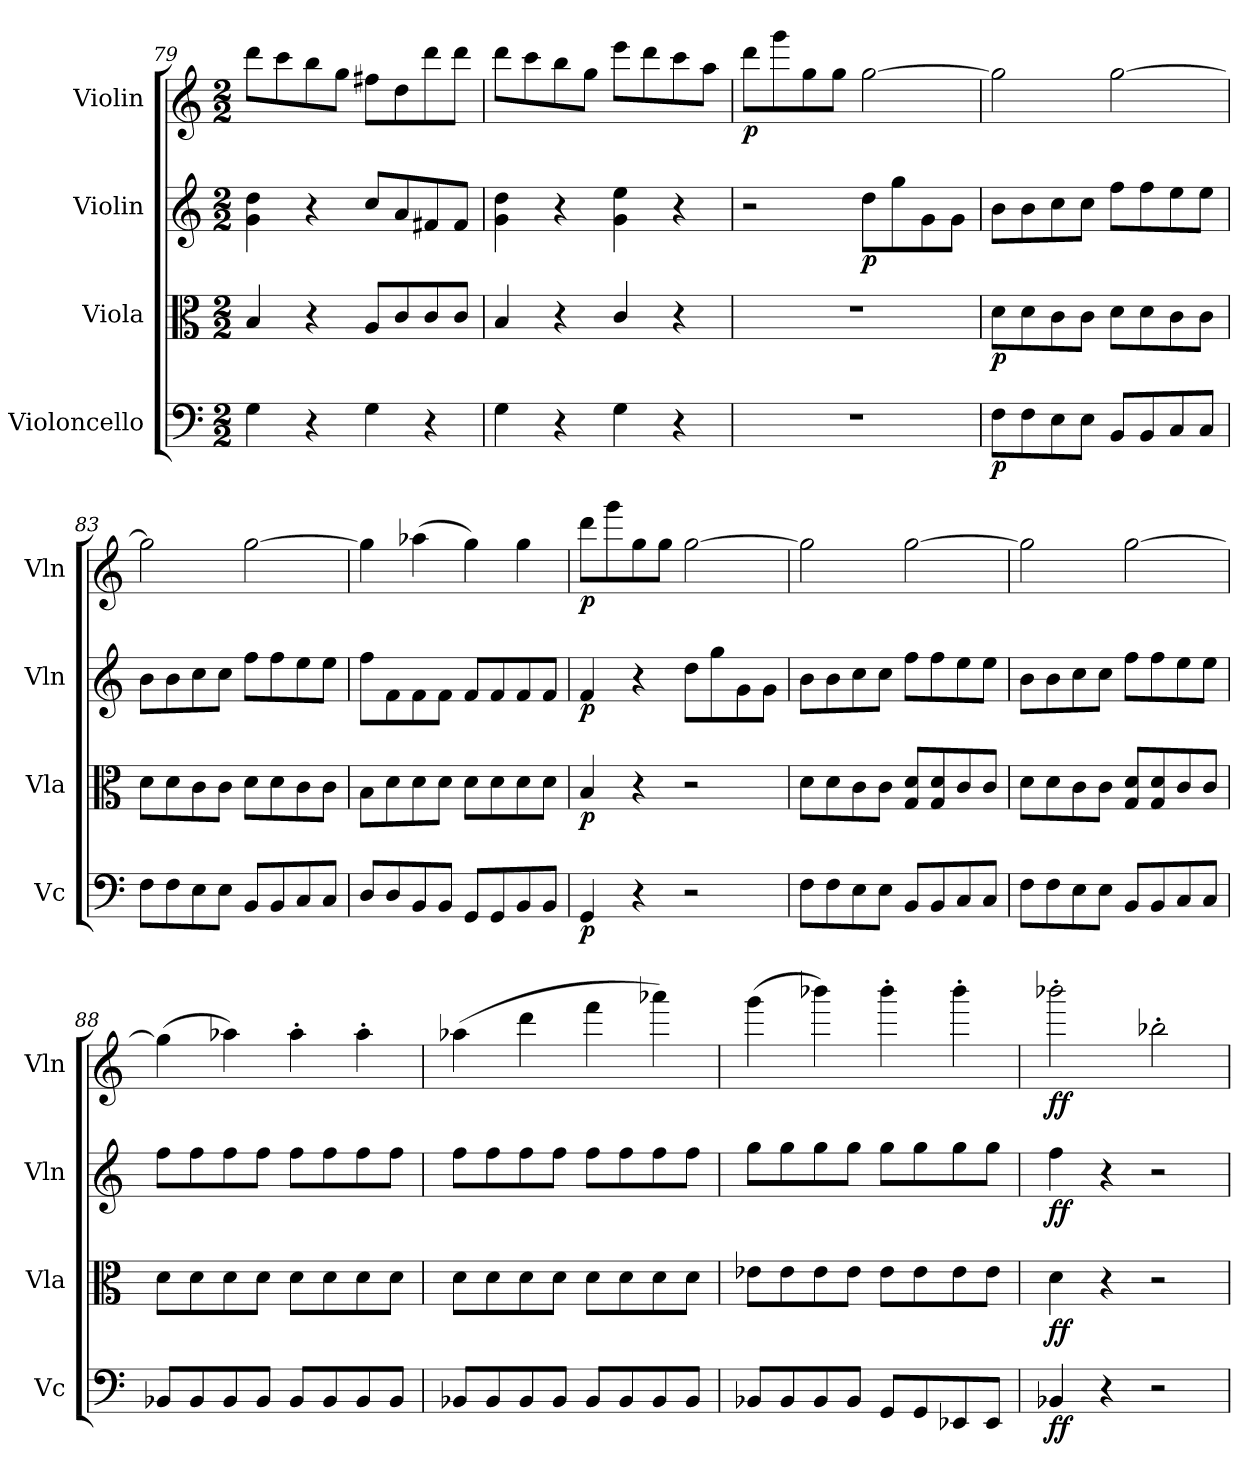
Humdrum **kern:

**kern	**dynam	**kern	**dynam	**kern	**dynam	**kern	**dynam
*part4	*part4	*part3	*part3	*part2	*part2	*part1	*part1
*staff4	*staff4	*staff3	*staff3	*staff2	*staff2	*staff1	*staff1
*I"Violoncello	*	*I"Viola	*	*I"Violin	*	*I"Violin	*
*I'Vc	*	*I'Vla	*	*I'Vln	*	*I'Vln	*
*clefF4	*	*clefC3	*	*clefG2	*	*clefG2	*
*k[]	*	*k[]	*	*k[]	*	*k[]	*
*C:	*	*C:	*	*C:	*	*C:	*
*M2/2	*	*M2/2	*	*M2/2	*	*M2/2	*
=79	=79	=79	=79	=79	=79	=79	=79
4G\	.	4B/	.	4g\ 4dd\	.	8ddd\L	.
.	.	.	.	.	.	8ccc\	.
4r	.	4r	.	4r	.	8bb\	.
.	.	.	.	.	.	8gg\J	.
4G\	.	8A/L	.	8cc/L	.	8ff#X\L	.
.	.	8c/	.	8a/	.	8dd\	.
4r	.	8c/	.	8f#X/	.	8ddd\	.
.	.	8c/J	.	8f#/J	.	8ddd\J	.
=80	=80	=80	=80	=80	=80	=80	=80
4G\	.	4B/	.	4g\ 4dd\	.	8ddd\L	.
.	.	.	.	.	.	8ccc\	.
4r	.	4r	.	4r	.	8bb\	.
.	.	.	.	.	.	8gg\J	.
4G\	.	4c/	.	4g\ 4ee\	.	8eee\L	.
.	.	.	.	.	.	8ddd\	.
4r	.	4r	.	4r	.	8ccc\	.
.	.	.	.	.	.	8aa\J	.
=81	=81	=81	=81	=81	=81	=81	=81
1r	.	1r	.	2r	.	8ddd\L	p
.	.	.	.	.	.	8ggg\	.
.	.	.	.	.	.	8gg\	.
.	.	.	.	.	.	8gg\J	.
.	.	.	.	8dd\L	p	[2gg\	.
.	.	.	.	8gg\	.	.	.
.	.	.	.	8g\	.	.	.
.	.	.	.	8g\J	.	.	.
=82	=82	=82	=82	=82	=82	=82	=82
8F\L	p	8d\L	p	8b\L	.	2gg\]	.
8F\	.	8d\	.	8b\	.	.	.
8E\	.	8c\	.	8cc\	.	.	.
8E\J	.	8c\J	.	8cc\J	.	.	.
8BB/L	.	8d\L	.	8ff\L	.	[2gg\	.
8BB/	.	8d\	.	8ff\	.	.	.
8C/	.	8c\	.	8ee\	.	.	.
8C/J	.	8c\J	.	8ee\J	.	.	.
=83	=83	=83	=83	=83	=83	=83	=83
8F\L	.	8d\L	.	8b\L	.	2gg\]	.
8F\	.	8d\	.	8b\	.	.	.
8E\	.	8c\	.	8cc\	.	.	.
8E\J	.	8c\J	.	8cc\J	.	.	.
8BB/L	.	8d\L	.	8ff\L	.	[2gg\	.
8BB/	.	8d\	.	8ff\	.	.	.
8C/	.	8c\	.	8ee\	.	.	.
8C/J	.	8c\J	.	8ee\J	.	.	.
=84	=84	=84	=84	=84	=84	=84	=84
8D/L	.	8B\L	.	8ff\L	.	4gg\]	.
8D/	.	8d\	.	8f\	.	.	.
8BB/	.	8d\	.	8f\	.	(4aa-X\	.
8BB/J	.	8d\J	.	8f\J	.	.	.
8GG/L	.	8d\L	.	8f/L	.	4gg\)	.
8GG/	.	8d\	.	8f/	.	.	.
8BB/	.	8d\	.	8f/	.	4gg\	.
8BB/J	.	8d\J	.	8f/J	.	.	.
=85	=85	=85	=85	=85	=85	=85	=85
4GG/	p	4B/	p	4f/	p	8ddd\L	p
.	.	.	.	.	.	8ggg\	.
4r	.	4r	.	4r	.	8gg\	.
.	.	.	.	.	.	8gg\J	.
2r	.	2r	.	8dd\L	.	[2gg\	.
.	.	.	.	8gg\	.	.	.
.	.	.	.	8g\	.	.	.
.	.	.	.	8g\J	.	.	.
=86	=86	=86	=86	=86	=86	=86	=86
8F\L	.	8d\L	.	8b\L	.	2gg\]	.
8F\	.	8d\	.	8b\	.	.	.
8E\	.	8c\	.	8cc\	.	.	.
8E\J	.	8c\J	.	8cc\J	.	.	.
8BB/L	.	8G/ 8d/L	.	8ff\L	.	[2gg\	.
8BB/	.	8G/ 8d/	.	8ff\	.	.	.
8C/	.	8c/	.	8ee\	.	.	.
8C/J	.	8c/J	.	8ee\J	.	.	.
=87	=87	=87	=87	=87	=87	=87	=87
8F\L	.	8d\L	.	8b\L	.	2gg\]	.
8F\	.	8d\	.	8b\	.	.	.
8E\	.	8c\	.	8cc\	.	.	.
8E\J	.	8c\J	.	8cc\J	.	.	.
8BB/L	.	8G/ 8d/L	.	8ff\L	.	[2gg\	.
8BB/	.	8G/ 8d/	.	8ff\	.	.	.
8C/	.	8c/	.	8ee\	.	.	.
8C/J	.	8c/J	.	8ee\J	.	.	.
=88	=88	=88	=88	=88	=88	=88	=88
8BB-X/L	.	8d\L	.	8ff\L	.	(4gg\]	.
8BB-/	.	8d\	.	8ff\	.	.	.
8BB-/	.	8d\	.	8ff\	.	4aa-X\)	.
8BB-/J	.	8d\J	.	8ff\J	.	.	.
8BB-/L	.	8d\L	.	8ff\L	.	4aa-'\	.
8BB-/	.	8d\	.	8ff\	.	.	.
8BB-/	.	8d\	.	8ff\	.	4aa-'\	.
8BB-/J	.	8d\J	.	8ff\J	.	.	.
=89	=89	=89	=89	=89	=89	=89	=89
8BB-X/L	.	8d\L	.	8ff\L	.	(4aa-X\	.
8BB-/	.	8d\	.	8ff\	.	.	.
8BB-/	.	8d\	.	8ff\	.	4ddd\	.
8BB-/J	.	8d\J	.	8ff\J	.	.	.
8BB-/L	.	8d\L	.	8ff\L	.	4fff\	.
8BB-/	.	8d\	.	8ff\	.	.	.
8BB-/	.	8d\	.	8ff\	.	4aaa-X\)	.
8BB-/J	.	8d\J	.	8ff\J	.	.	.
=90	=90	=90	=90	=90	=90	=90	=90
8BB-X/L	.	8e-X\L	.	8gg\L	.	(4ggg\	.
8BB-/	.	8e-\	.	8gg\	.	.	.
8BB-/	.	8e-\	.	8gg\	.	4bbb-X\)	.
8BB-/J	.	8e-\J	.	8gg\J	.	.	.
8GG/L	.	8e-\L	.	8gg\L	.	4bbb-'\	.
8GG/	.	8e-\	.	8gg\	.	.	.
8EE-X/	.	8e-\	.	8gg\	.	4bbb-'\	.
8EE-/J	.	8e-\J	.	8gg\J	.	.	.
=91	=91	=91	=91	=91	=91	=91	=91
4BB-X/	ff	4d\	ff	4ff\	ff	2bbb-X'\	ff
4r	.	4r	.	4r	.	.	.
2r	.	2r	.	2r	.	2bb-X'\	.
=	=	=	=	=	=	=	=
*-	*-	*-	*-	*-	*-	*-	*-
